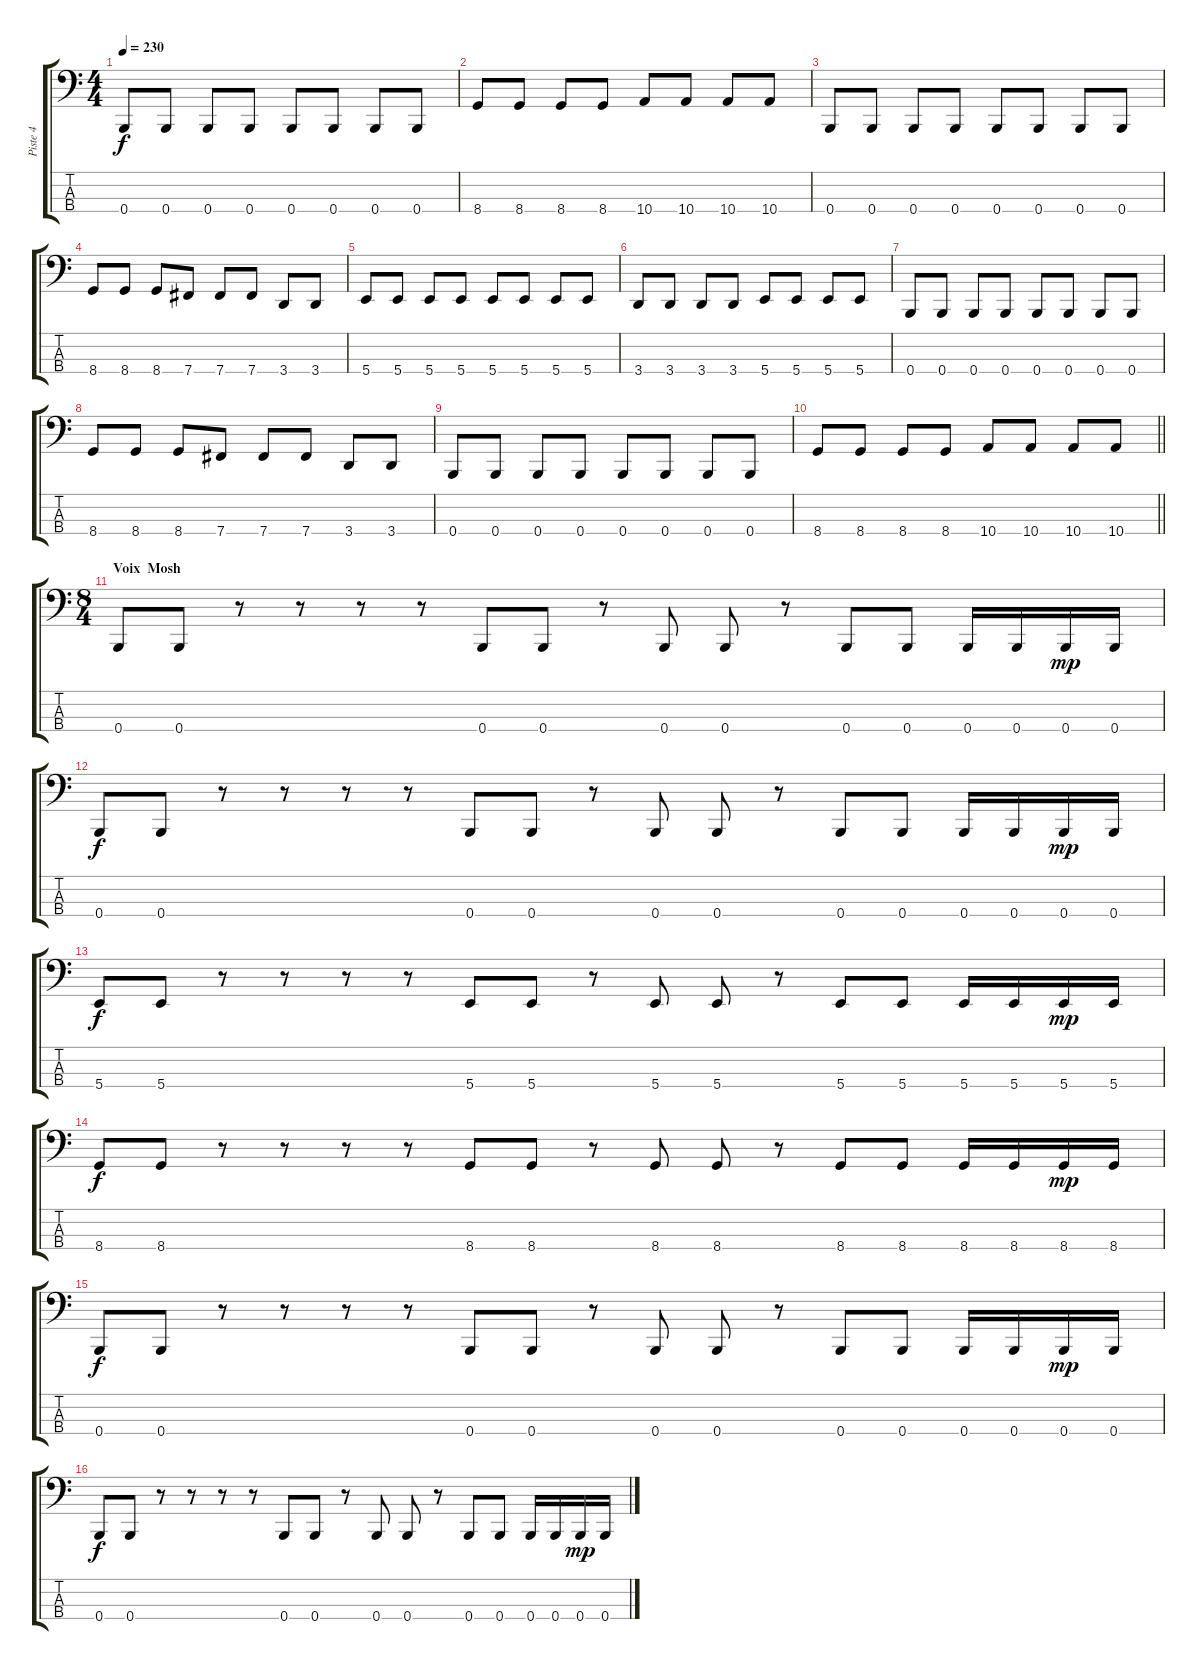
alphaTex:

\track ("Piste 4" "Piste 4") {instrument electricbasspick}
\staff {score tabs}
\tuning (D2 A1 E1 B0) {hide}
\ts (4 4)
\tempo 230
\clef f4
\ks c
0.4.8{dy f} 0.4.8 0.4.8 0.4.8 0.4.8 0.4.8 0.4.8 0.4.8 |
8.4.8 8.4.8 8.4.8 8.4.8 10.4.8 10.4.8 10.4.8 10.4.8 |
0.4.8 0.4.8 0.4.8 0.4.8 0.4.8 0.4.8 0.4.8 0.4.8 |
8.4.8 8.4.8 8.4.8 7.4.8 7.4.8 7.4.8 3.4.8 3.4.8 |
5.4.8 5.4.8 5.4.8 5.4.8 5.4.8 5.4.8 5.4.8 5.4.8 |
3.4.8 3.4.8 3.4.8 3.4.8 5.4.8 5.4.8 5.4.8 5.4.8 |
0.4.8 0.4.8 0.4.8 0.4.8 0.4.8 0.4.8 0.4.8 0.4.8 |
8.4.8 8.4.8 8.4.8 7.4.8 7.4.8 7.4.8 3.4.8 3.4.8 |
0.4.8 0.4.8 0.4.8 0.4.8 0.4.8 0.4.8 0.4.8 0.4.8 |
\barLineRight lightlight
8.4.8 8.4.8 8.4.8 8.4.8 10.4.8 10.4.8 10.4.8 10.4.8 |
\ts (8 4)
\section ("" "Voix  Mosh")
0.4.8 0.4.8 r.8 r.8 r.8 r.8 0.4.8 0.4.8 r.8 0.4.8 0.4.8 r.8 0.4.8 0.4.8 0.4.16 0.4.16 0.4.16{dy mp} 0.4.16 |
0.4.8{dy f} 0.4.8 r.8 r.8 r.8 r.8 0.4.8 0.4.8 r.8 0.4.8 0.4.8 r.8 0.4.8 0.4.8 0.4.16 0.4.16 0.4.16{dy mp} 0.4.16 |
5.4.8{dy f} 5.4.8 r.8 r.8 r.8 r.8 5.4.8 5.4.8 r.8 5.4.8 5.4.8 r.8 5.4.8 5.4.8 5.4.16 5.4.16 5.4.16{dy mp} 5.4.16 |
8.4.8{dy f} 8.4.8 r.8 r.8 r.8 r.8 8.4.8 8.4.8 r.8 8.4.8 8.4.8 r.8 8.4.8 8.4.8 8.4.16 8.4.16 8.4.16{dy mp} 8.4.16 |
0.4.8{dy f} 0.4.8 r.8 r.8 r.8 r.8 0.4.8 0.4.8 r.8 0.4.8 0.4.8 r.8 0.4.8 0.4.8 0.4.16 0.4.16 0.4.16{dy mp} 0.4.16 |
0.4.8{dy f} 0.4.8 r.8 r.8 r.8 r.8 0.4.8 0.4.8 r.8 0.4.8 0.4.8 r.8 0.4.8 0.4.8 0.4.16 0.4.16 0.4.16{dy mp} 0.4.16
